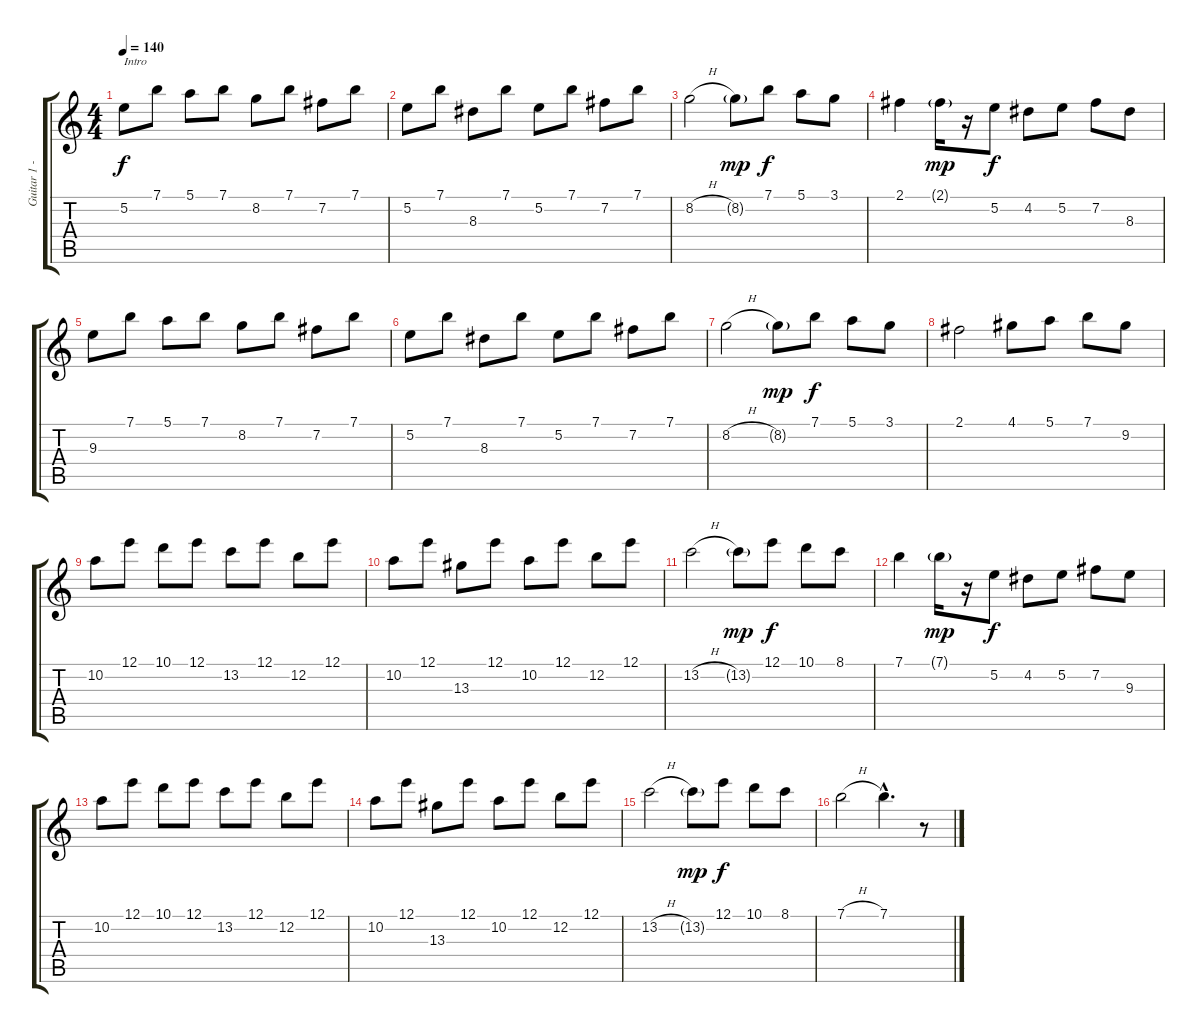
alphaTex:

\track ("Guitar 1 - Clean" "Guitar 1 -") {instrument acousticguitarnylon}
\staff {score tabs}
\tuning (E4 B3 G3 D3 A2 E2) {hide}
\ts (4 4)
\tempo 140
\clef g2
\ks c
5.2.8{txt "Intro" dy f instrument acousticguitarnylon} 7.1.8 5.1.8 7.1.8 8.2.8 7.1.8 7.2.8 7.1.8 |
5.2.8 7.1.8 8.3.8 7.1.8 5.2.8 7.1.8 7.2.8 7.1.8 |
8.2{h}.2 8.2{g}.8{dy mp} 7.1.8{dy f} 5.1.8 3.1.8 |
2.1.4 2.1{g}.16{dy mp} r.16 5.2.8{dy f} 4.2.8 5.2.8 7.2.8 8.3.8 |
9.3.8 7.1.8 5.1.8 7.1.8 8.2.8 7.1.8 7.2.8 7.1.8 |
5.2.8 7.1.8 8.3.8 7.1.8 5.2.8 7.1.8 7.2.8 7.1.8 |
8.2{h}.2 8.2{g}.8{dy mp} 7.1.8{dy f} 5.1.8 3.1.8 |
2.1.2 4.1.8 5.1.8 7.1.8 9.2.8 |
10.2.8 12.1.8 10.1.8 12.1.8 13.2.8 12.1.8 12.2.8 12.1.8 |
10.2.8 12.1.8 13.3.8 12.1.8 10.2.8 12.1.8 12.2.8 12.1.8 |
13.2{h}.2 13.2{g}.8{dy mp} 12.1.8{dy f} 10.1.8 8.1.8 |
7.1.4 7.1{g}.16{dy mp} r.16 5.2.8{dy f} 4.2.8 5.2.8 7.2.8 9.3.8 |
10.2.8 12.1.8 10.1.8 12.1.8 13.2.8 12.1.8 12.2.8 12.1.8 |
10.2.8 12.1.8 13.3.8 12.1.8 10.2.8 12.1.8 12.2.8 12.1.8 |
13.2{h}.2 13.2{g}.8{dy mp} 12.1.8{dy f} 10.1.8 8.1.8 |
7.1{h}.2 7.1{hac}.4{d} r.8
